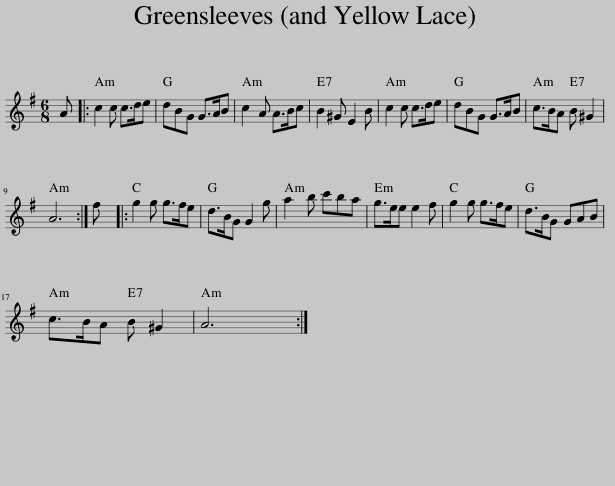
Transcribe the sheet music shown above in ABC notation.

X:1
L:1/8
M:6/8
I:linebreak $
K:G
V:1 treble
V:1
 A |: c2 c c>de | dBG G>AB | c2 A A>Bc | B2 ^G E2 B | %5
 c2 c c>de | dBG G>AB | c>BA B ^G2 |$ A6 :| f |: %10
 g2 g g>fe | d>BG G2 g | a2 b c'ba | g>ee e2 f | g2 g g>fe | %15
 d>BG GAB |$ c>BA B ^G2 | A6 :| %18
